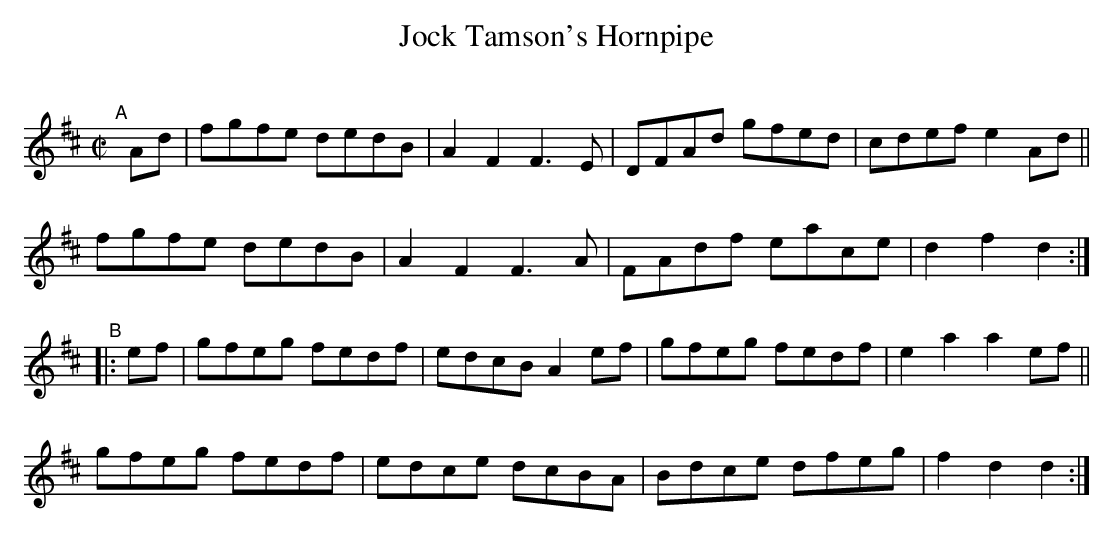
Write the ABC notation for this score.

X:1
T: Jock Tamson's Hornpipe
C:
M: C|
L: 1/8
K: D
"^A"[|] Ad |\
fgfe dedB | A2F2 F3E | DFAd gfed | cdef e2Ad ||
fgfe dedB | A2F2 F3A | FAdf eace | d2f2 d2 :|
"^B"|: ef |\
gfeg fedf | edcB A2ef | gfeg fedf | e2a2 a2ef ||
gfeg fedf | edce dcBA | Bdce dfeg | f2d2 d2 :|
